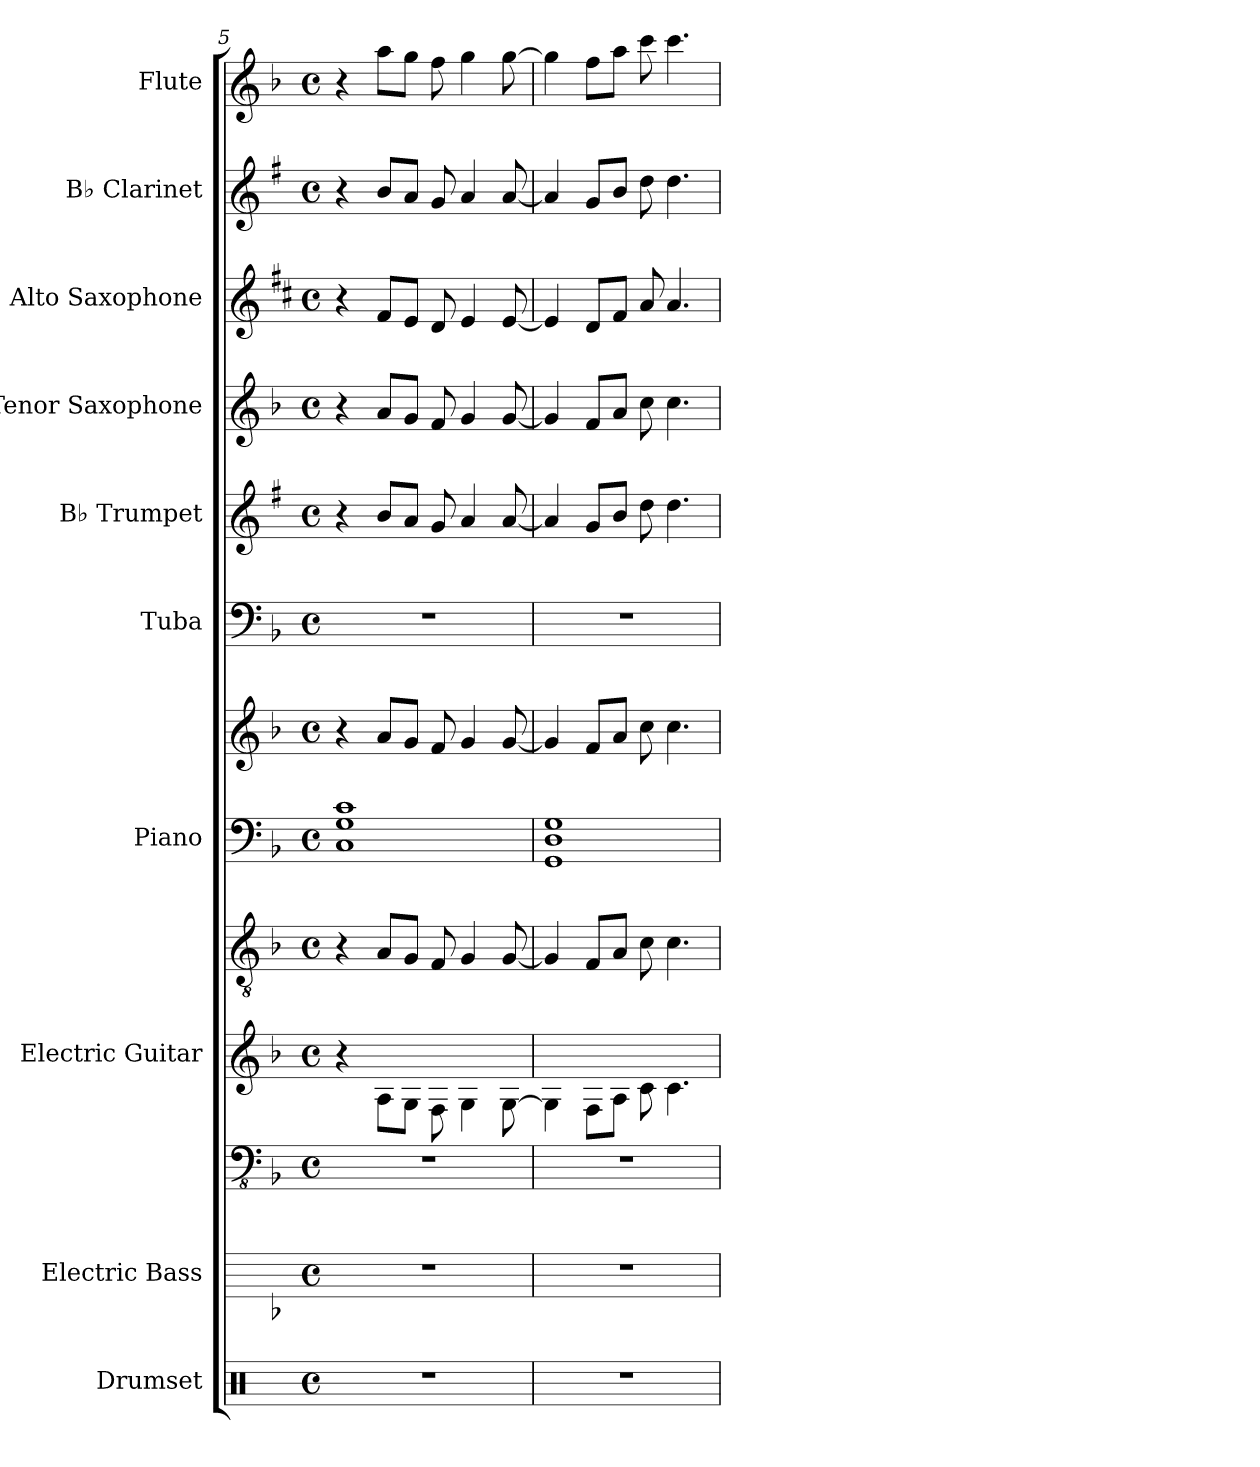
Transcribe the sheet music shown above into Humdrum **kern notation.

**kern	**kern	**kern	**kern	**kern	**kern	**kern	**kern	**kern	**kern	**kern	**kern	**kern
*part10	*part9	*part9	*part8	*part8	*part7	*part7	*part6	*part5	*part4	*part3	*part2	*part1
*staff13	*staff12	*staff11	*staff10	*staff9	*staff8	*staff7	*staff6	*staff5	*staff4	*staff3	*staff2	*staff1
*I"Drumset	*I"Electric Bass	*	*I"Electric Guitar	*	*I"Piano	*	*I"Tuba	*I"B♭ Trumpet	*I"Tenor Saxophone	*I"Alto Saxophone	*I"B♭ Clarinet	*I"Flute
*I'Drs.	*I'El. B.	*	*I'El. Guit.	*	*I'Pno.	*	*I'Tba.	*I'B♭ Tpt.	*I'T. Sax.	*I'A. Sax.	*I'B♭ Cl.	*I'Fl.
!!LO:PB:g=z
*clefX	*	*clefFv4	*	*clefGv2	*clefF4	*clefG2	*clefF4	*clefG2	*clefG2	*clefG2	*clefG2	*clefG2
*	*	*	*	*	*	*	*	*ITrd1c2	*ITrd8c14	*ITrd5c9	*ITrd1c2	*
*k[]	*k[b-]	*k[b-]	*k[b-]	*k[b-]	*k[b-]	*k[b-]	*k[b-]	*k[b-]	*k[b-]	*k[b-]	*k[b-]	*k[b-]
*M4/4	*M4/4	*M4/4	*M4/4	*M4/4	*M4/4	*M4/4	*M4/4	*M4/4	*M4/4	*M4/4	*M4/4	*M4/4
*met(c)	*met(c)	*met(c)	*met(c)	*met(c)	*met(c)	*met(c)	*met(c)	*met(c)	*met(c)	*met(c)	*met(c)	*met(c)
=5	=5	=5	=5	=5	=5	=5	=5	=5	=5	=5	=5	=5
1r	1r	1r	4r	4r	1C 1G 1c	4r	1r	4r	4r	4r	4r	4r
.	.	.	8A\L	8A/L	.	8a/L	.	8a/L	8A/L	8A/L	8a/L	8aa\L
.	.	.	8G\J	8G/J	.	8g/J	.	8g/J	8G/J	8G/J	8g/J	8gg\J
.	.	.	8F\	8F/	.	8f/	.	8f/	8F/	8F/	8f/	8ff\
.	.	.	4G\	4G/	.	4g/	.	4g/	4G/	4G/	4g/	4gg\
.	.	.	[8G\	[8G/	.	[8g/	.	[8g/	[8G/	[8G/	[8g/	[8gg\
=6	=6	=6	=6	=6	=6	=6	=6	=6	=6	=6	=6	=6
1r	1r	1r	4G\]	4G/]	1GG 1D 1G	4g/]	1r	4g/]	4G/]	4G/]	4g/]	4gg\]
.	.	.	8F\L	8F/L	.	8f/L	.	8f/L	8F/L	8F/L	8f/L	8ff\L
.	.	.	8A\J	8A/J	.	8a/J	.	8a/J	8A/J	8A/J	8a/J	8aa\J
.	.	.	8c\	8c\	.	8cc\	.	8cc\	8c\	8c/	8cc\	8ccc\
.	.	.	4.c\	4.c\	.	4.cc\	.	4.cc\	4.c\	4.c/	4.cc\	4.ccc\
=	=	=	=	=	=	=	=	=	=	=	=	=
*-	*-	*-	*-	*-	*-	*-	*-	*-	*-	*-	*-	*-
